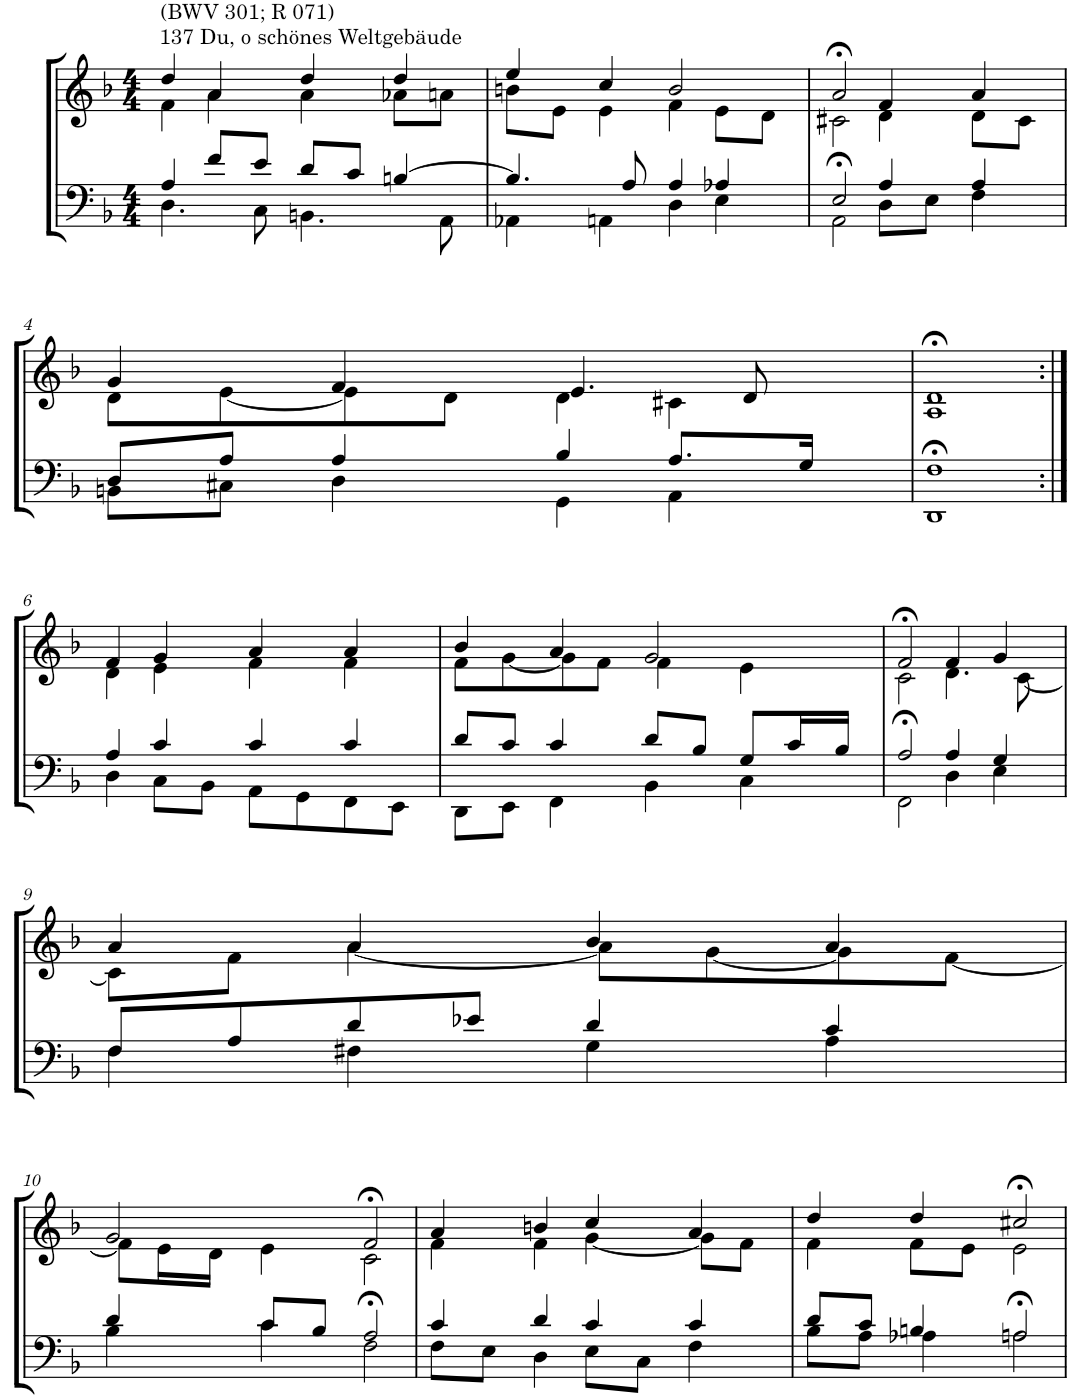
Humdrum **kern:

**kern	**kern
*part2	*part1
*staff2	*staff1
*I"Tenor/Baß	*I"Sopran/Alt
*clefF4	*clefG2
*k[b-]	*k[b-]
*M4/4	*M4/4
=1	=1
*^	*^
!	!	!LO:TX:a:t=137 Du, o schönes Weltgebäude	!
!	!	!LO:TX:a:t=(BWV 301; R 071)	!
4A/	4.D\	4dd/	4f\
8f/L	.	4a/	4a\
8e/J	8C\	.	.
8d/L	4.BBn\	4dd/	4a\
8c/J	.	.	.
[4Bn/	.	4dd/	8a-X\L
.	8AA\	.	8an\J
=2	=2	=2	=2
4.B/]	4AA-X\	4ee/	8bn\L
.	.	.	8e\J
.	4AAn\	4cc/	4e\
8A/	.	.	.
4A/	4D\	2b/	4f\
4A-X/	4E\	.	8e\L
.	.	.	8d\J
=3	=3	=3	=3
2E/	2AA>\	2a>/	2c#X\
4A/	8D\L	4f/	4d\
.	8E\J	.	.
4A/	4F\	4a/	8d\L
.	.	.	8c#\J
!!LO:LB:g=z	!!
=4	=4	=4	=4
8D/L	8BBn\L	4g/	8d\L
8A/J	8C#X\J	.	[8e\
4A/	4D\	4f/	8e\]
.	.	.	8d\J
4B-/	4GG\	4.e/	4d\
8.A/L	4AA\	.	4c#X\
.	.	8d/	.
16G/Jk	.	.	.
=5	=5	=5	=5
1F	1DD>	1d>	1A
!!LO:LB:g=z	!!
=6:|!	=6:|!	=6:|!	=6:|!
4A/	4D\	4f/	4d\
4c/	8C\L	4g/	4e\
.	8BB-\J	.	.
4c/	8AA\L	4a/	4f\
.	8GG\	.	.
4c/	8FF\	4a/	4f\
.	8EE\J	.	.
=7	=7	=7	=7
8d/L	8DD\L	4b-/	8f\L
8c/J	8EE\J	.	[8g\
4c/	4FF\	4a/	8g\]
.	.	.	8f\J
8d/L	4BB-\	2g/	4f\
8B-/J	.	.	.
8G/L	4C\	.	4e\
16c/L	.	.	.
16B-/JJ	.	.	.
=8	=8	=8	=8
2A/	2FF>\	2f>/	2c\
4A/	4D\	4f/	4.d\
4G/	4E\	4g/	.
.	.	.	[8c\
!!LO:LB:g=z	!!
=9	=9	=9	=9
8F/L	4F\	4a/	8c\L]
8A/	.	.	8f\J
8d/	4F#X\	4a/	[4a\
8e-X/J	.	.	.
4d/	4G\	4b-/	8a\L]
.	.	.	[8g\
4c/	4A\	4a/	8g\]
.	.	.	[8f\J
!!LO:LB:g=z	!!
=10	=10	=10	=10
4d/	4B-\	2g/	8f\L]
.	.	.	16e\L
.	.	.	16d\JJ
8c/L	4c\	.	4e\
8B-/J	.	.	.
2A/	2F>\	2f>/	2c\
=11	=11	=11	=11
4c/	8F\L	4a/	4f\
.	8E\J	.	.
4d/	4D\	4bn/	4f\
4c/	8E\L	4cc/	[4g\
.	8C\J	.	.
4c/	4F\	4a/	8g\L]
.	.	.	8f\J
=12	=12	=12	=12
8d/L	8B-\L	4dd/	4f\
8c/J	8A\J	.	.
4Bn/	4A-X\	4dd/	8f\L
.	.	.	8e\J
2An/	2A>\	2cc#X>/	2e\
*v	*v	*	*
*	*v	*v
=	=
*-	*-
